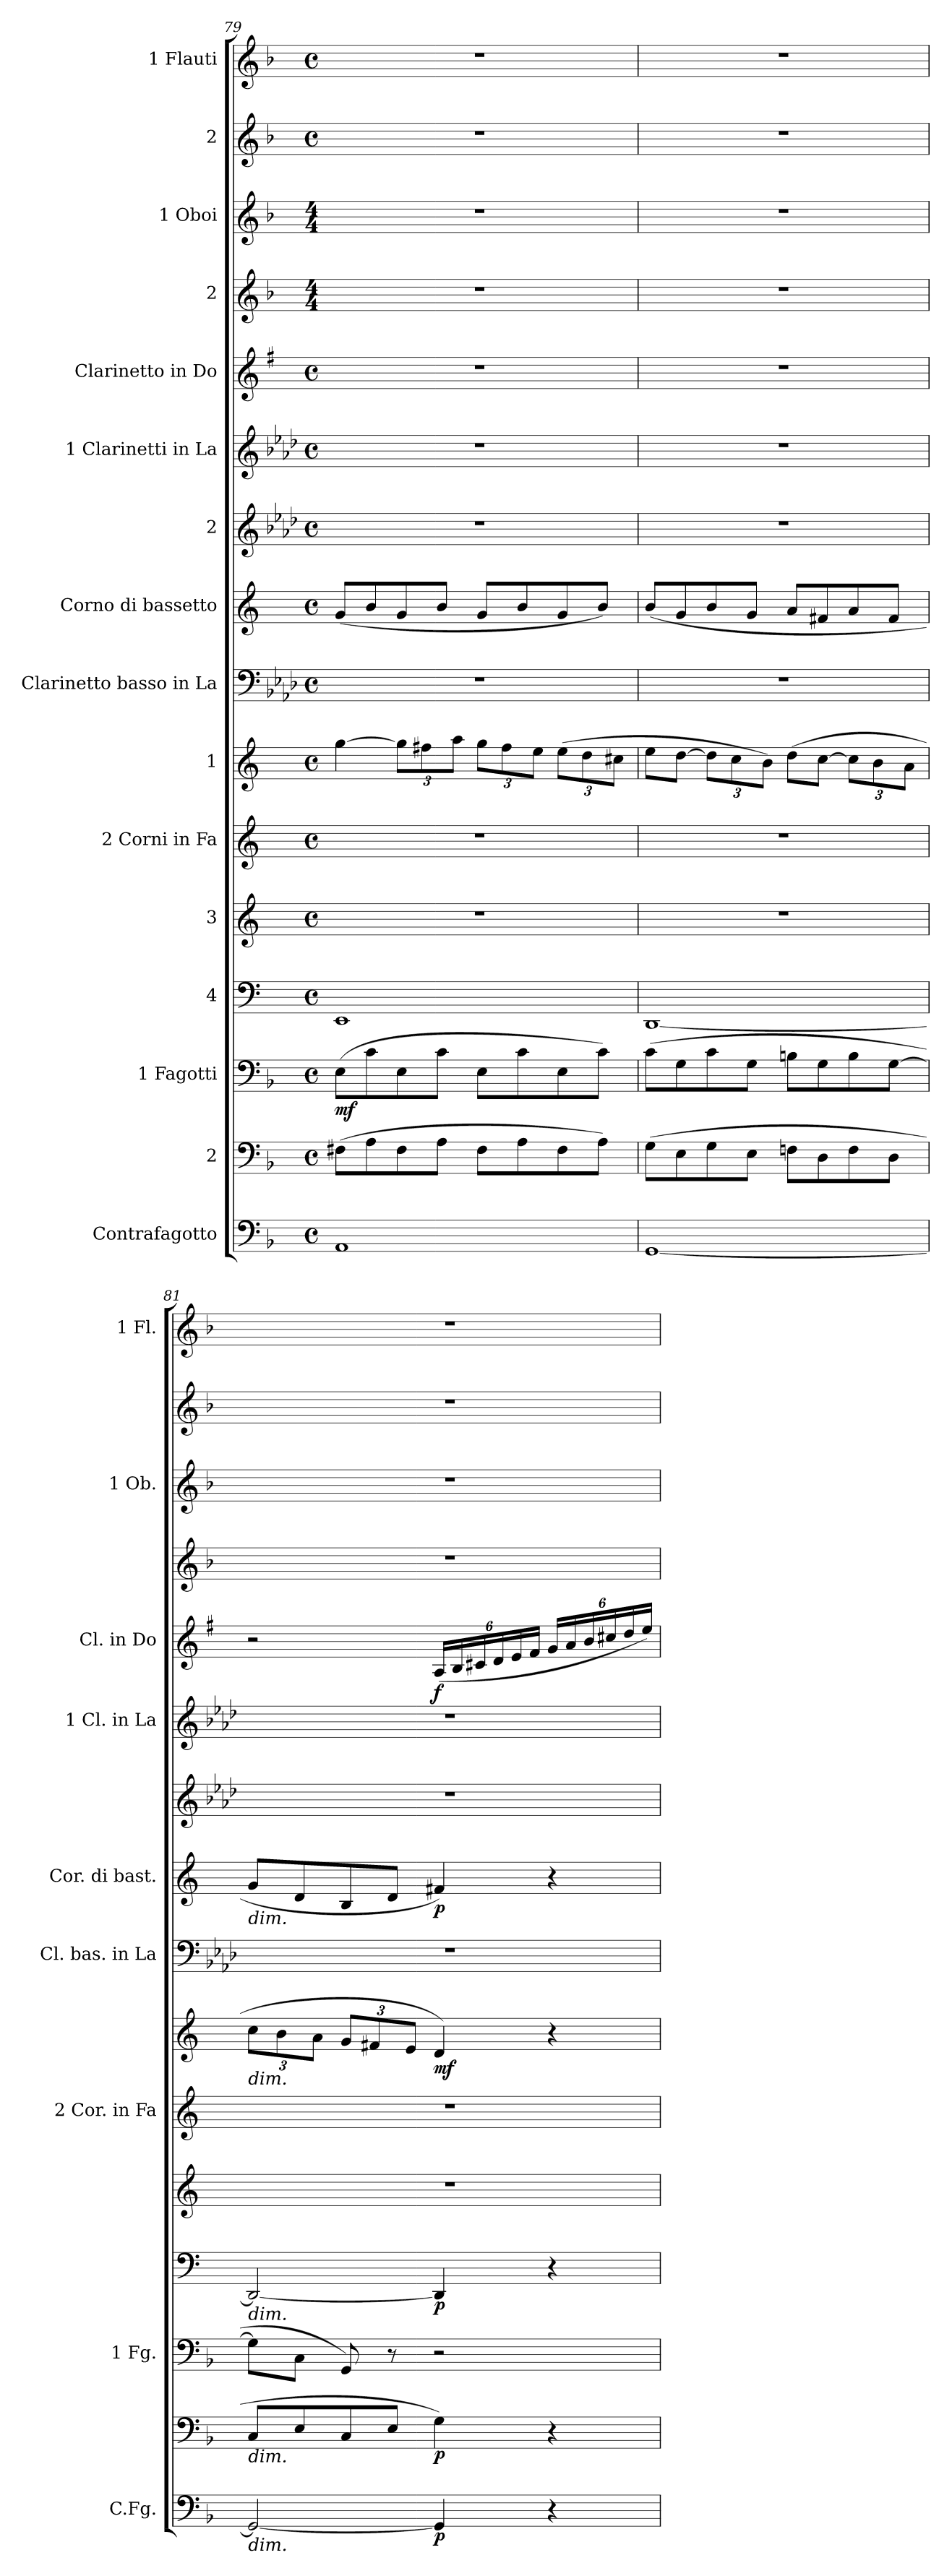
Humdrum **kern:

**kern	**dynam	**kern	**dynam	**kern	**dynam	**kern	**dynam	**kern	**kern	**kern	**dynam	**kern	**kern	**dynam	**kern	**kern	**kern	**dynam	**kern	**kern	**kern	**kern
*part16	*part16	*part15	*part15	*part14	*part14	*part13	*part13	*part12	*part11	*part10	*part10	*part9	*part8	*part8	*part7	*part6	*part5	*part5	*part4	*part3	*part2	*part1
*staff16	*staff16	*staff15	*staff15	*staff14	*staff14	*staff13	*staff13	*staff12	*staff11	*staff10	*staff10	*staff9	*staff8	*staff8	*staff7	*staff6	*staff5	*staff5	*staff4	*staff3	*staff2	*staff1
*I"Contrafagotto	*	*I"2	*	*I"1  Fagotti	*	*I"4	*	*I"3	*I"2  Corni in Fa	*I"1	*	*I"Clarinetto basso in La	*I"Corno di bassetto	*	*I"2	*I"1  Clarinetti in La	*I"Clarinetto in Do	*	*I"2	*I"1  Oboi	*I"2	*I"1  Flauti
*I'C.Fg.	*	*	*	*I'1  Fg.	*	*	*	*	*I'2  Cor. in Fa	*	*	*I'Cl. bas. in La	*I'Cor. di bast.	*	*	*I'1  Cl. in La	*I'Cl. in Do	*	*	*I'1  Ob.	*	*I'1  Fl.
!!LO:PB:g=z
*clefF4	*	*clefF4	*	*clefF4	*	*clefF4	*	*clefG2	*clefG2	*clefG2	*	*clefF4	*clefG2	*	*clefG2	*clefG2	*clefG2	*	*clefG2	*clefG2	*clefG2	*clefG2
*ITrd7c12	*	*	*	*	*	*ITrd4c7	*	*ITrd4c7	*ITrd4c7	*ITrd4c7	*	*ITrd2c3	*ITrd4c7	*	*ITrd2c3	*ITrd2c3	*ITrd1c2	*	*	*	*	*
*k[b-]	*	*k[b-]	*	*k[b-]	*	*k[b-]	*	*k[b-]	*k[b-]	*k[b-]	*	*k[b-]	*k[b-]	*	*k[b-]	*k[b-]	*k[b-]	*	*k[b-]	*k[b-]	*k[b-]	*k[b-]
*M4/4	*	*M4/4	*	*M4/4	*	*M4/4	*	*M4/4	*M4/4	*M4/4	*	*M4/4	*M4/4	*	*M4/4	*M4/4	*M4/4	*	*M4/4	*M4/4	*M4/4	*M4/4
*met(c)	*	*met(c)	*	*met(c)	*	*met(c)	*	*met(c)	*met(c)	*met(c)	*	*met(c)	*met(c)	*	*met(c)	*met(c)	*met(c)	*	*	*	*met(c)	*met(c)
=79	=79	=79	=79	=79	=79	=79	=79	=79	=79	=79	=79	=79	=79	=79	=79	=79	=79	=79	=79	=79	=79	=79
!	!	!	!	!	!LO:DY:b	!	!	!	!	!	!	!	!	!	!	!	!	!	!	!	!	!
1AAA	.	(8F#X\L	.	(8E\L	mf	1AAA	.	1r	1r	[4cc\	.	1r	(8c/L	.	1r	1r	1r	.	1r	1r	1r	1r
.	.	8A\	.	8c\	.	.	.	.	.	.	.	.	8e/	.	.	.	.	.	.	.	.	.
*	*	*	*	*	*	*	*	*	*	*Xbrackettup	*	*	*	*	*	*	*	*	*	*	*	*
.	.	8F#\	.	8E\	.	.	.	.	.	12cc\L]	.	.	8c/	.	.	.	.	.	.	.	.	.
.	.	.	.	.	.	.	.	.	.	12bn\	.	.	.	.	.	.	.	.	.	.	.	.
.	.	8A\J	.	8c\J	.	.	.	.	.	.	.	.	8e/J	.	.	.	.	.	.	.	.	.
.	.	.	.	.	.	.	.	.	.	12dd\J	.	.	.	.	.	.	.	.	.	.	.	.
.	.	8F#\L	.	8E\L	.	.	.	.	.	12cc\L	.	.	8c/L	.	.	.	.	.	.	.	.	.
.	.	.	.	.	.	.	.	.	.	12b\	.	.	.	.	.	.	.	.	.	.	.	.
.	.	8A\	.	8c\	.	.	.	.	.	.	.	.	8e/	.	.	.	.	.	.	.	.	.
.	.	.	.	.	.	.	.	.	.	12a\J	.	.	.	.	.	.	.	.	.	.	.	.
.	.	8F#\	.	8E\	.	.	.	.	.	(12a\L	.	.	8c/	.	.	.	.	.	.	.	.	.
.	.	.	.	.	.	.	.	.	.	12g\	.	.	.	.	.	.	.	.	.	.	.	.
.	.	8A\J)	.	8c\J)	.	.	.	.	.	.	.	.	8e/J)	.	.	.	.	.	.	.	.	.
.	.	.	.	.	.	.	.	.	.	12f#X\J	.	.	.	.	.	.	.	.	.	.	.	.
=80	=80	=80	=80	=80	=80	=80	=80	=80	=80	=80	=80	=80	=80	=80	=80	=80	=80	=80	=80	=80	=80	=80
[1GGG	.	(8G\L	.	(8c\L	.	[1GGG	.	1r	1r	8a\L	.	1r	(8e/L	.	1r	1r	1r	.	1r	1r	1r	1r
.	.	8E\	.	8G\	.	.	.	.	.	[8g\J	.	.	8c/	.	.	.	.	.	.	.	.	.
.	.	8G\	.	8c\	.	.	.	.	.	12g\L]	.	.	8e/	.	.	.	.	.	.	.	.	.
.	.	.	.	.	.	.	.	.	.	12f\	.	.	.	.	.	.	.	.	.	.	.	.
.	.	8E\J	.	8G\J	.	.	.	.	.	.	.	.	8c/J	.	.	.	.	.	.	.	.	.
.	.	.	.	.	.	.	.	.	.	12e\J)	.	.	.	.	.	.	.	.	.	.	.	.
.	.	8Fn\L	.	8Bn\L	.	.	.	.	.	(8g\L	.	.	8d/L	.	.	.	.	.	.	.	.	.
.	.	8D\	.	8G\	.	.	.	.	.	[8f\J	.	.	8Bn/	.	.	.	.	.	.	.	.	.
.	.	8F\	.	8B\	.	.	.	.	.	12f\L]	.	.	8d/	.	.	.	.	.	.	.	.	.
.	.	.	.	.	.	.	.	.	.	12e\	.	.	.	.	.	.	.	.	.	.	.	.
.	.	8D\J	.	[8G\J	.	.	.	.	.	.	.	.	8B/J	.	.	.	.	.	.	.	.	.
.	.	.	.	.	.	.	.	.	.	12d\J	.	.	.	.	.	.	.	.	.	.	.	.
=81	=81	=81	=81	=81	=81	=81	=81	=81	=81	=81	=81	=81	=81	=81	=81	=81	=81	=81	=81	=81	=81	=81
!	!	!	!	!	!	!	!	!	!	!	!	!	!LO:TX:b:i:t=dim.	!	!	!	!	!	!	!	!	!
!	!	!	!	!	!	!	!	!	!	!LO:TX:b:i:t=dim.	!	!	!	!	!	!	!	!	!	!	!	!
!	!	!	!	!	!	!LO:TX:b:i:t=dim.	!	!	!	!	!	!	!	!	!	!	!	!	!	!	!	!
!	!	!LO:TX:b:i:t=dim.	!	!	!	!	!	!	!	!	!	!	!	!	!	!	!	!	!	!	!	!
!LO:TX:b:i:t=dim.	!	!	!	!	!	!	!	!	!	!	!	!	!	!	!	!	!	!	!	!	!	!
2GGG/_	.	8C/L	.	8G\L]	.	2GGG/_	.	1r	1r	12f\L	.	1r	8c/L	.	1r	1r	2r	.	1r	1r	1r	1r
.	.	.	.	.	.	.	.	.	.	12e\	.	.	.	.	.	.	.	.	.	.	.	.
.	.	8E/	.	8C\J	.	.	.	.	.	.	.	.	8G/	.	.	.	.	.	.	.	.	.
.	.	.	.	.	.	.	.	.	.	12d\J	.	.	.	.	.	.	.	.	.	.	.	.
.	.	8C/	.	8GG/)	.	.	.	.	.	12c/L	.	.	8E/	.	.	.	.	.	.	.	.	.
.	.	.	.	.	.	.	.	.	.	12Bn/	.	.	.	.	.	.	.	.	.	.	.	.
.	.	8E/J	.	8r	.	.	.	.	.	.	.	.	8G/J	.	.	.	.	.	.	.	.	.
.	.	.	.	.	.	.	.	.	.	12A/J	.	.	.	.	.	.	.	.	.	.	.	.
*	*	*	*	*	*	*	*	*	*	*	*	*	*	*	*	*	*Xbrackettup	*	*	*	*	*
!	!LO:DY:b	!	!LO:DY:b	!	!	!	!LO:DY:b	!	!	!	!LO:DY:b	!	!	!LO:DY:b	!	!	!	!LO:DY:b	!	!	!	!
4GGG/]	p	4G\)	p	2r	.	4GGG/]	p	.	.	4G/)	mf	.	4Bn/)	p	.	.	(24G/LL	f	.	.	.	.
.	.	.	.	.	.	.	.	.	.	.	.	.	.	.	.	.	24A/	.	.	.	.	.
.	.	.	.	.	.	.	.	.	.	.	.	.	.	.	.	.	24Bn/	.	.	.	.	.
.	.	.	.	.	.	.	.	.	.	.	.	.	.	.	.	.	24c/	.	.	.	.	.
.	.	.	.	.	.	.	.	.	.	.	.	.	.	.	.	.	24d/	.	.	.	.	.
.	.	.	.	.	.	.	.	.	.	.	.	.	.	.	.	.	24e/JJ	.	.	.	.	.
4r	.	4r	.	.	.	4r	.	.	.	4r	.	.	4r	.	.	.	24f/LL	.	.	.	.	.
.	.	.	.	.	.	.	.	.	.	.	.	.	.	.	.	.	24g/	.	.	.	.	.
.	.	.	.	.	.	.	.	.	.	.	.	.	.	.	.	.	24a/	.	.	.	.	.
.	.	.	.	.	.	.	.	.	.	.	.	.	.	.	.	.	24bn/	.	.	.	.	.
.	.	.	.	.	.	.	.	.	.	.	.	.	.	.	.	.	24cc/	.	.	.	.	.
.	.	.	.	.	.	.	.	.	.	.	.	.	.	.	.	.	24dd/JJ)	.	.	.	.	.
=	=	=	=	=	=	=	=	=	=	=	=	=	=	=	=	=	=	=	=	=	=	=
*-	*-	*-	*-	*-	*-	*-	*-	*-	*-	*-	*-	*-	*-	*-	*-	*-	*-	*-	*-	*-	*-	*-
